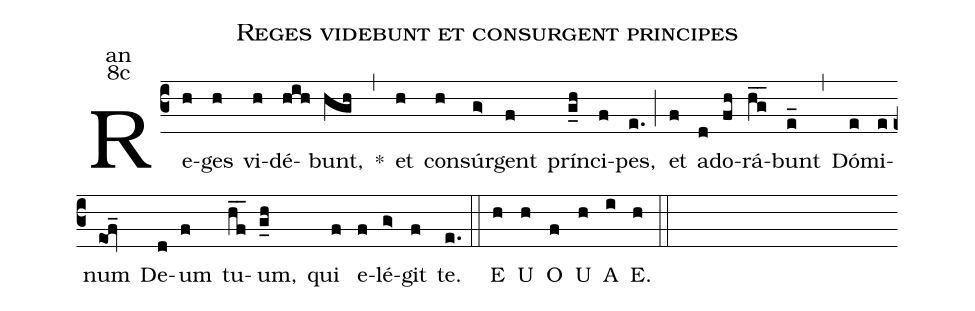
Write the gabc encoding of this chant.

name:Reges videbunt et consurgent principes;
office-part:an;
mode:8c;
%%
(c3) Re(h)ges(h) vi(h)dé(hih)bunt,(hgh) <sp>*</sp>(,)
et(h) con(h)súr(g>)gent(f) prín(g_h)ci(f)pes,(e.) (;)
et(f) ad(d)o(fh)rá(hg__)bunt(e_) (,) Dó(e)mi(e)num(eof_) De(d)um(f) tu(hf__)um,(g_h) qui(f) e(f)lé(g>)git(f) te.(e.) (::)
<eu> E(h) U(h) O(f) U(h) A(i) E.(h) </eu>(::)
